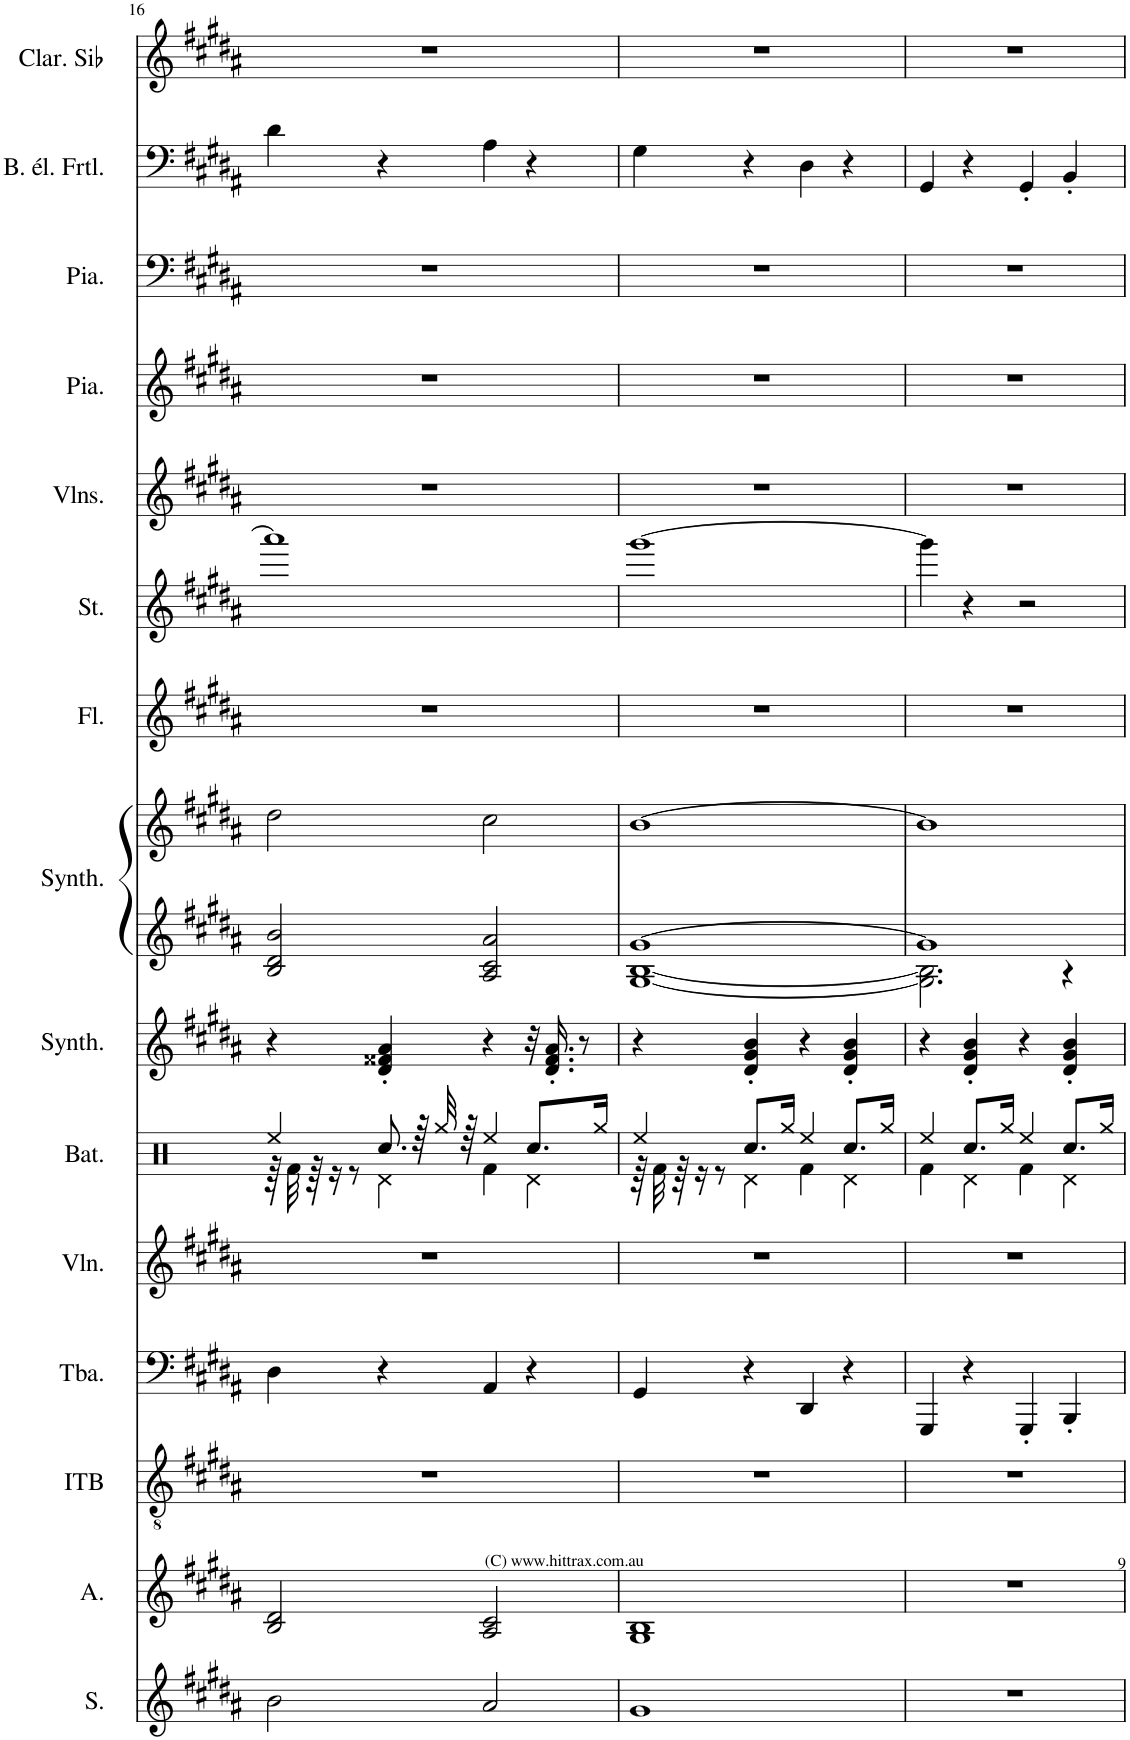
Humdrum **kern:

**kern	**kern	**kern	**kern	**kern	**kern	**kern	**kern	**kern	**kern	**kern	**kern	**kern	**kern	**kern	**kern
*part15	*part14	*part13	*part12	*part11	*part10	*part9	*part8	*part8	*part7	*part6	*part5	*part4	*part3	*part2	*part1
*staff16	*staff15	*staff14	*staff13	*staff12	*staff11	*staff10	*staff9	*staff8	*staff7	*staff6	*staff5	*staff4	*staff3	*staff2	*staff1
*I"Soprano	*I"Alto	*I"Banjo Irlandais Ténor	*I"Tuba	*I"Violon	*I"Batterie	*I"Synthétiseur de dents de scie	*I"Synthétiseur d'instruments à cordes	*	*I"Flûte	*I"Cordes	*I"Violons	*I"Piano	*I"Piano	*I"Basse électrique fretless, Dance Me To The End Of Love	*I"Clarinette en Sib
*I'S.	*I'A.	*	*I'Tba.	*I'Vln.	*I'Bat.	*I'Synth.	*I'Synth.	*	*I'Fl.	*	*I'Vlns.	*I'Pia.	*I'Pia.	*I'B. él. Frtl.	*I'Clar. Sib
!!LO:PB:g=z
*clefG2	*clefG2	*clefGv2	*clefF4	*clefG2	*clefX	*clefG2	*clefG2	*clefG2	*clefG2	*clefG2	*clefG2	*clefG2	*clefF4	*clefF4	*clefG2
*	*	*Trd7c12	*	*	*	*	*	*	*	*	*	*	*	*Trd7c12	*Trd1c2
*k[f#c#g#d#a#]	*k[f#c#g#d#a#]	*k[f#c#g#d#a#]	*k[f#c#g#d#a#]	*k[f#c#g#d#a#]	*k[]	*k[f#c#g#d#a#]	*k[f#c#g#d#a#]	*k[f#c#g#d#a#]	*k[f#c#g#d#a#]	*k[f#c#g#d#a#]	*k[f#c#g#d#a#]	*k[f#c#g#d#a#]	*k[f#c#g#d#a#]	*k[f#c#g#d#a#]	*k[f#c#g#d#a#]
*M4/4	*M4/4	*M4/4	*M4/4	*M4/4	*M4/4	*M4/4	*M4/4	*M4/4	*M4/4	*M4/4	*M4/4	*M4/4	*M4/4	*M4/4	*M4/4
=16	=16	=16	=16	=16	=16	=16	=16	=16	=16	=16	=16	=16	=16	=16	=16
*	*	*	*	*	*^	*	*	*	*	*	*	*	*	*	*
2b\	2B/ 2d#/	1r	4D#\	1r	4Ree/	64r	4r	2B/ 2d#/ 2b/	2dd#\	1r	1aaa#]	1r	1r	1r	4d#\	1r
.	.	.	.	.	.	32Rf\	.	.	.	.	.	.	.	.	.	.
.	.	.	.	.	.	64r	.	.	.	.	.	.	.	.	.	.
.	.	.	.	.	.	16r	.	.	.	.	.	.	.	.	.	.
.	.	.	.	.	.	8r	.	.	.	.	.	.	.	.	.	.
.	.	.	4r	.	8.Rcc/	4Rd\	4d#/' 4f##X/' 4a#/'	.	.	.	.	.	.	.	4r	.
.	.	.	.	.	64r	.	.	.	.	.	.	.	.	.	.	.
.	.	.	.	.	32Rgg/	.	.	.	.	.	.	.	.	.	.	.
.	.	.	.	.	64r	.	.	.	.	.	.	.	.	.	.	.
2a#/	2A#/ 2c#/	.	4AA#/	.	4Ree/	4Rf\	4r	2A#/ 2c#/ 2a#/	2cc#\	.	.	.	.	.	4A#\	.
.	.	.	4r	.	8.Rcc/L	4Rd\	32r	.	.	.	.	.	.	.	4r	.
.	.	.	.	.	.	.	16.d#/' 16.f##/' 16.a#/'	.	.	.	.	.	.	.	.	.
.	.	.	.	.	.	.	8r	.	.	.	.	.	.	.	.	.
.	.	.	.	.	16Rgg/Jk	.	.	.	.	.	.	.	.	.	.	.
=17	=17	=17	=17	=17	=17	=17	=17	=17	=17	=17	=17	=17	=17	=17	=17	=17
*	*	*	*	*	*	*	*	*^	*	*	*	*	*	*	*	*
1g#	1G# 1B	1r	4GG#/	1r	4Ree/	64r	4r	[1g#	[1G# [1B	[1b	1r	[1ggg#	1r	1r	1r	4G#\	1r
.	.	.	.	.	.	32Rf\	.	.	.	.	.	.	.	.	.	.	.
.	.	.	.	.	.	64r	.	.	.	.	.	.	.	.	.	.	.
.	.	.	.	.	.	16r	.	.	.	.	.	.	.	.	.	.	.
.	.	.	.	.	.	8r	.	.	.	.	.	.	.	.	.	.	.
.	.	.	4r	.	8.Rcc/L	4Rd\	4d#/' 4g#/' 4b/'	.	.	.	.	.	.	.	.	4r	.
.	.	.	.	.	16Rgg/Jk	.	.	.	.	.	.	.	.	.	.	.	.
.	.	.	4DD#/	.	4Ree/	4Rf\	4r	.	.	.	.	.	.	.	.	4D#\	.
.	.	.	4r	.	8.Rcc/L	4Rd\	4d#/' 4g#/' 4b/'	.	.	.	.	.	.	.	.	4r	.
.	.	.	.	.	16Rgg/Jk	.	.	.	.	.	.	.	.	.	.	.	.
=18	=18	=18	=18	=18	=18	=18	=18	=18	=18	=18	=18	=18	=18	=18	=18	=18	=18
1r	1r	1r	4GGG#/	1r	4Ree/	4Rf\	4r	1g#]	2.G#\] 2.B\]	1b]	1r	4ggg#\]	1r	1r	1r	4GG#/	1r
.	.	.	4r	.	8.Rcc/L	4Rd\	4d#/' 4g#/' 4b/'	.	.	.	.	4r	.	.	.	4r	.
.	.	.	.	.	16Rgg/Jk	.	.	.	.	.	.	.	.	.	.	.	.
.	.	.	4GGG#'/	.	4Ree/	4Rf\	4r	.	.	.	.	2r	.	.	.	4GG#'/	.
.	.	.	4BBB'/	.	8.Rcc/L	4Rd\	4d#/' 4g#/' 4b/'	.	4r	.	.	.	.	.	.	4BB'/	.
.	.	.	.	.	16Rgg/Jk	.	.	.	.	.	.	.	.	.	.	.	.
*	*	*	*	*	*v	*v	*	*v	*v	*	*	*	*	*	*	*	*
=	=	=	=	=	=	=	=	=	=	=	=	=	=	=	=
*-	*-	*-	*-	*-	*-	*-	*-	*-	*-	*-	*-	*-	*-	*-	*-
